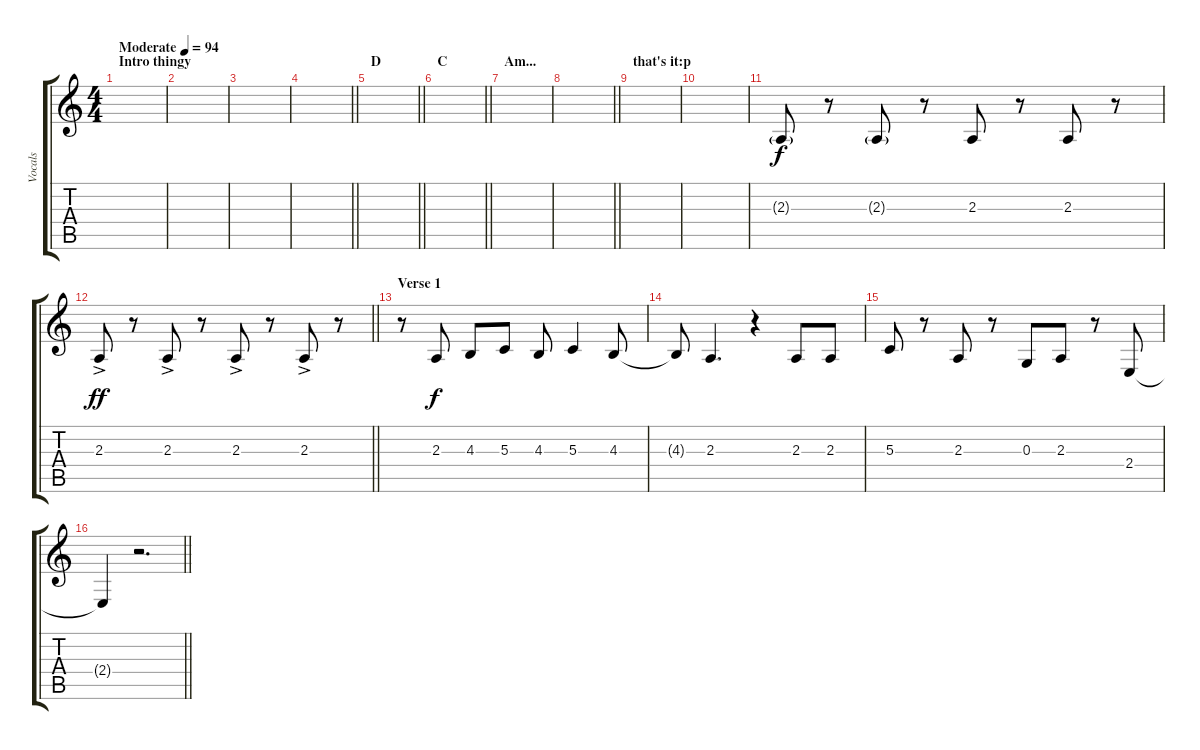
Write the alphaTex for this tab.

\track ("Vocals" "Vocals") {instrument altosax}
\staff {score tabs}
\tuning (E4 B3 G3 D3 A2 E2) {hide}
\ts (4 4)
\section ("" "Intro thingy")
\tempo (94 "Moderate")
\clef g2
\ks c
|
|
|
\barLineRight lightlight
|
\section ("" "D")
\barLineRight lightlight
|
\section ("" "C")
\barLineRight lightlight
|
\section ("" "Am...")
|
\barLineRight lightlight
|
\section ("" "that's it:p")
|
|
2.3{g}.8 r.8 2.3{g}.8 r.8 2.3.8{dy f} r.8 2.3.8 r.8 |
\barLineRight lightlight
2.3{ac}.8{dy ff} r.8 2.3{ac}.8 r.8 2.3{ac}.8 r.8 2.3{ac}.8 r.8 |
\section ("" "Verse 1")
r.8 2.3.8{dy f} 4.3.8 5.3.8 4.3.8 5.3.4 4.3.8 |
4.3{t}.8 2.3.4{d} r.4 2.3.8 2.3.8 |
5.3.8 r.8 2.3.8 r.8 0.3.8 2.3.8 r.8 2.4.8 |
\barLineRight lightlight
2.4{t}.4 r.2{d}
